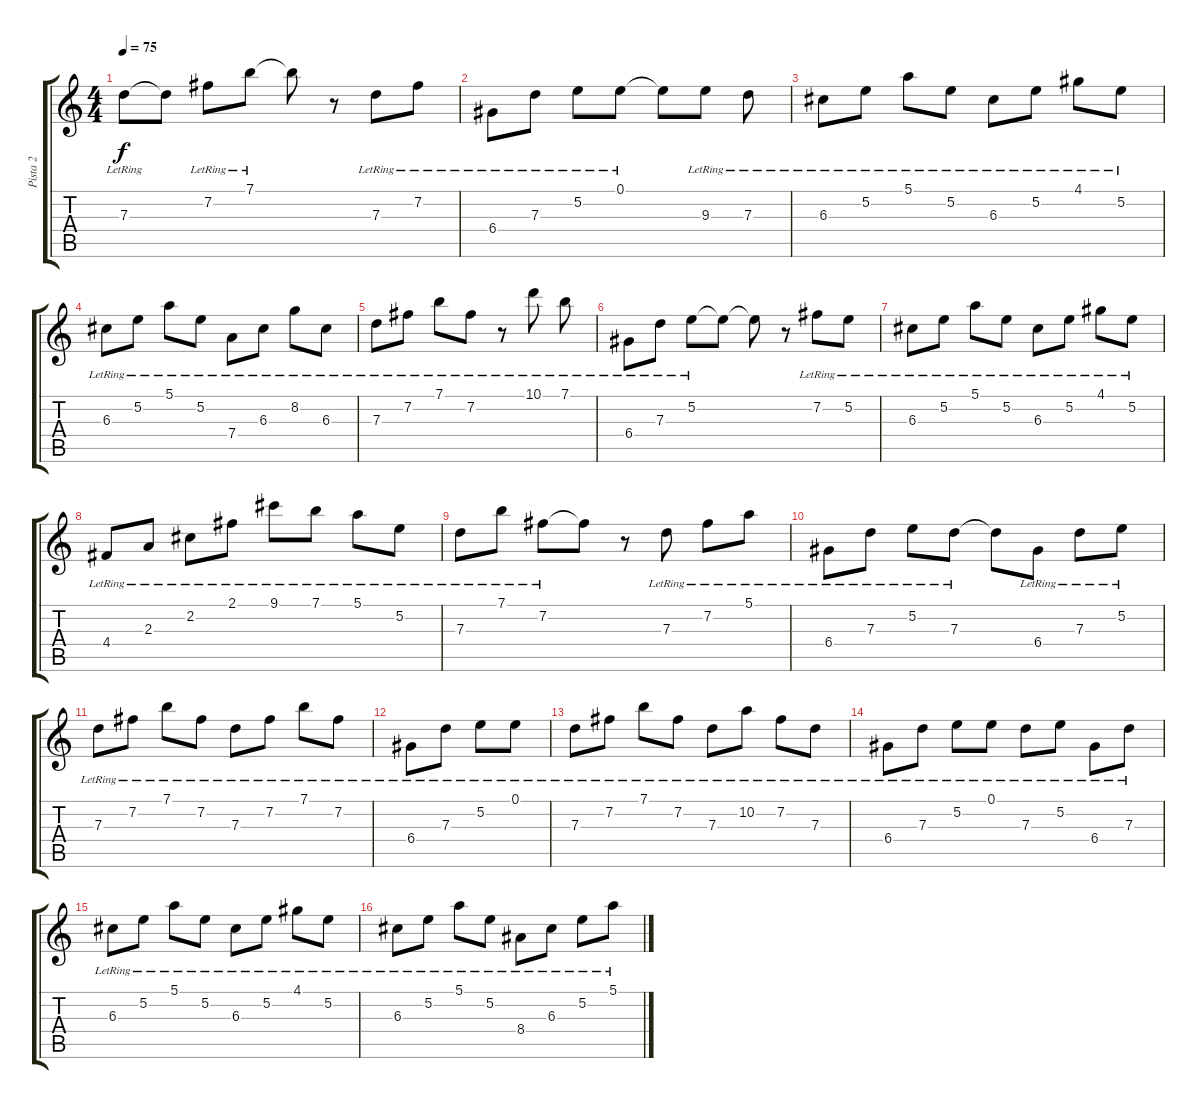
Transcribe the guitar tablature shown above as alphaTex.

\track ("Pista 2" "Pista 2") {instrument acousticguitarsteel}
\staff {score tabs}
\tuning (E4 B3 G3 D3 A2 E2) {hide}
\ts (4 4)
\tempo 75
\clef g2
\ks c
7.3{lr}.8{dy f} 7.3{t}.8 7.2{lr}.8 7.1{lr}.8 7.1{t}.8 r.8 7.3{lr}.8 7.2{lr}.8 |
6.4{lr}.8 7.3{lr}.8 5.2{lr}.8 0.1{lr}.8 0.1{t}.8 9.3{lr}.8 7.3{lr}.8 |
6.3{lr}.8 5.2{lr}.8 5.1{lr}.8 5.2{lr}.8 6.3{lr}.8 5.2{lr}.8 4.1{lr}.8 5.2{lr}.8 |
6.3{lr}.8 5.2{lr}.8 5.1{lr}.8 5.2{lr}.8 7.4{lr}.8 6.3{lr}.8 8.2{lr}.8 6.3{lr}.8 |
7.3{lr}.8 7.2{lr}.8 7.1{lr}.8 7.2{lr}.8 r.8 10.1{lr}.8 7.1{lr}.8 |
6.4{lr}.8 7.3{lr}.8 5.2{lr}.8 5.2{t}.8 5.2{t}.8 r.8 7.2{lr}.8 5.2{lr}.8 |
6.3{lr}.8 5.2{lr}.8 5.1{lr}.8 5.2{lr}.8 6.3{lr}.8 5.2{lr}.8 4.1{lr}.8 5.2{lr}.8 |
4.4{lr}.8 2.3{lr}.8 2.2{lr}.8 2.1{lr}.8 9.1{lr}.8 7.1{lr}.8 5.1{lr}.8 5.2{lr}.8 |
7.3{lr}.8 7.1{lr}.8 7.2{lr}.8 7.2{t}.8 r.8 7.3{lr}.8 7.2{lr}.8 5.1{lr}.8 |
6.4{lr}.8 7.3{lr}.8 5.2{lr}.8 7.3{lr}.8 7.3{t}.8 6.4{lr}.8 7.3{lr}.8 5.2{lr}.8 |
7.3{lr}.8 7.2{lr}.8 7.1{lr}.8 7.2{lr}.8 7.3{lr}.8 7.2{lr}.8 7.1{lr}.8 7.2{lr}.8 |
6.4{lr}.8 7.3{lr}.8 5.2{lr}.8 0.1{lr}.8 |
7.3{lr}.8 7.2{lr}.8 7.1{lr}.8 7.2{lr}.8 7.3{lr}.8 10.2{lr}.8 7.2{lr}.8 7.3{lr}.8 |
6.4{lr}.8 7.3{lr}.8 5.2{lr}.8 0.1{lr}.8 7.3{lr}.8 5.2{lr}.8 6.4{lr}.8 7.3{lr}.8 |
6.3{lr}.8 5.2{lr}.8 5.1{lr}.8 5.2{lr}.8 6.3{lr}.8 5.2{lr}.8 4.1{lr}.8 5.2{lr}.8 |
6.3{lr}.8 5.2{lr}.8 5.1{lr}.8 5.2{lr}.8 8.4{lr}.8 6.3{lr}.8 5.2{lr}.8 5.1{lr}.8
